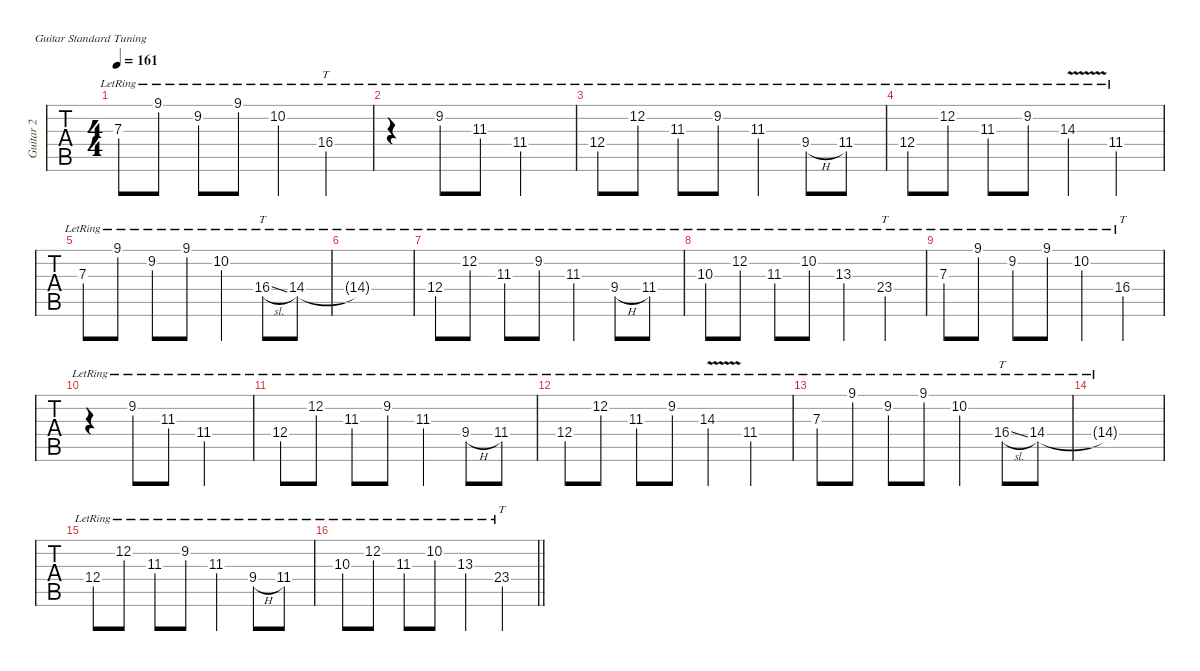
\defaultSystemsLayout 4
\hideDynamics
\bracketExtendMode nobrackets
\multiTrackTrackNamePolicy allsystems
\firstSystemTrackNameMode fullname
\otherSystemsTrackNameMode fullname
\otherSystemsTrackNameOrientation horizontal
\track ("Guitar 2" "Guitar 2") {instrument overdrivenguitar}
\staff {tabs}
\tuning (E4 B3 G3 D3 A2 E2)
\ts (4 4)
\scale
0.993633
\tempo 161
\accidentals auto
\clef g2
\ottava regular
\simile none
\ks c
7.3{lr}.8{dy mf} 9.1{lr acc #}.8 9.2{lr acc #}.8 9.1{lr acc #}.8 10.2{lr}.4 16.4{lr acc #}.4{tt} |
\scale
1.00352 r.4 9.2{lr acc #}.8 11.3{lr acc #}.8 11.4{lr acc #}.2 |
\scale
0.995157 12.4{lr}.8 12.2{lr}.8 11.3{lr acc #}.8 9.2{lr acc #}.8 11.3{lr acc #}.4 9.4{h lr}.8 11.4{lr acc #}.8 |
\scale
1.00769 12.4{lr}.8 12.2{lr}.8 11.3{lr acc #}.8 9.2{lr acc #}.8 14.3{v lr}.4 11.4{lr acc #}.4 |
\scale
1.00617 7.3{lr}.8 9.1{lr acc #}.8 9.2{lr acc #}.8 9.1{lr acc #}.8 10.2{lr}.4 16.4{sl lr acc #}.8{tt} 14.4{lr}.8 |
\scale
0.986797 14.4{lr t}.1 |
\scale
1.00352 12.4{lr}.8 12.2{lr}.8 11.3{lr acc #}.8 9.2{lr acc #}.8 11.3{lr acc #}.4 9.4{h lr}.8 11.4{lr acc #}.8 |
\scale
1.00352 10.3{lr}.8 12.2{lr}.8 11.3{lr acc #}.8 10.2{lr}.8 13.3{lr acc #}.4 23.4{lr acc #}.4{tt} |
\scale
1.00617 7.3{lr}.8 9.1{lr acc #}.8 9.2{lr acc #}.8 9.1{lr acc #}.8 10.2{lr}.4 16.4{lr acc #}.4{tt} |
\scale
0.995156 r.4 9.2{lr acc #}.8 11.3{lr acc #}.8 11.4{lr acc #}.2 |
\scale
1.00352 12.4{lr}.8 12.2{lr}.8 11.3{lr acc #}.8 9.2{lr acc #}.8 11.3{lr acc #}.4 9.4{h lr}.8 11.4{lr acc #}.8 |
\scale
0.995157 12.4{lr}.8 12.2{lr}.8 11.3{lr acc #}.8 9.2{lr acc #}.8 14.3{v lr}.4 11.4{lr acc #}.4 |
\scale
0.998156 7.3{lr}.8 9.1{lr acc #}.8 9.2{lr acc #}.8 9.1{lr acc #}.8 10.2{lr}.4 16.4{sl lr acc #}.8{tt} 14.4{lr}.8 |
\scale
1.00804 14.4{lr t}.1 |
\scale
0.9955 12.4{lr}.8 12.2{lr}.8 11.3{lr acc #}.8 9.2{lr acc #}.8 11.3{lr acc #}.4 9.4{h lr}.8 11.4{lr acc #}.8 |
\scale
0.998305
\barLineRight lightlight
10.3{lr}.8 12.2{lr}.8 11.3{lr acc #}.8 10.2{lr}.8 13.3{lr acc #}.4 23.4{lr acc #}.4{tt}
